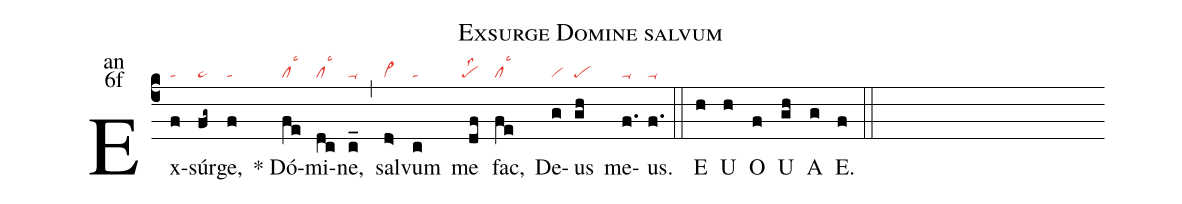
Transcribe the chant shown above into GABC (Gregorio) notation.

name:Exsurge Domine salvum;
office-part:an;
mode:6f;
nabc-lines:1;
%%
(c4)Ex(f|ta)súr(fg~|pe~)ge,(f|ta) <sp>*</sp> Dó(fe|cllsc3)mi(dc|cllsc3)ne,(c_|ta-) (,) sal(d>|vi>)vum(c|ta) me(df|``pelss2) fac,(fe|cllsc3) De(g|vi)us(gh|pe) me(f.|ta-)us.(f.|ta-) (::) <eu>E(h) U(h) O(f) U(gh) A(g) E.</eu>(f) (::)
